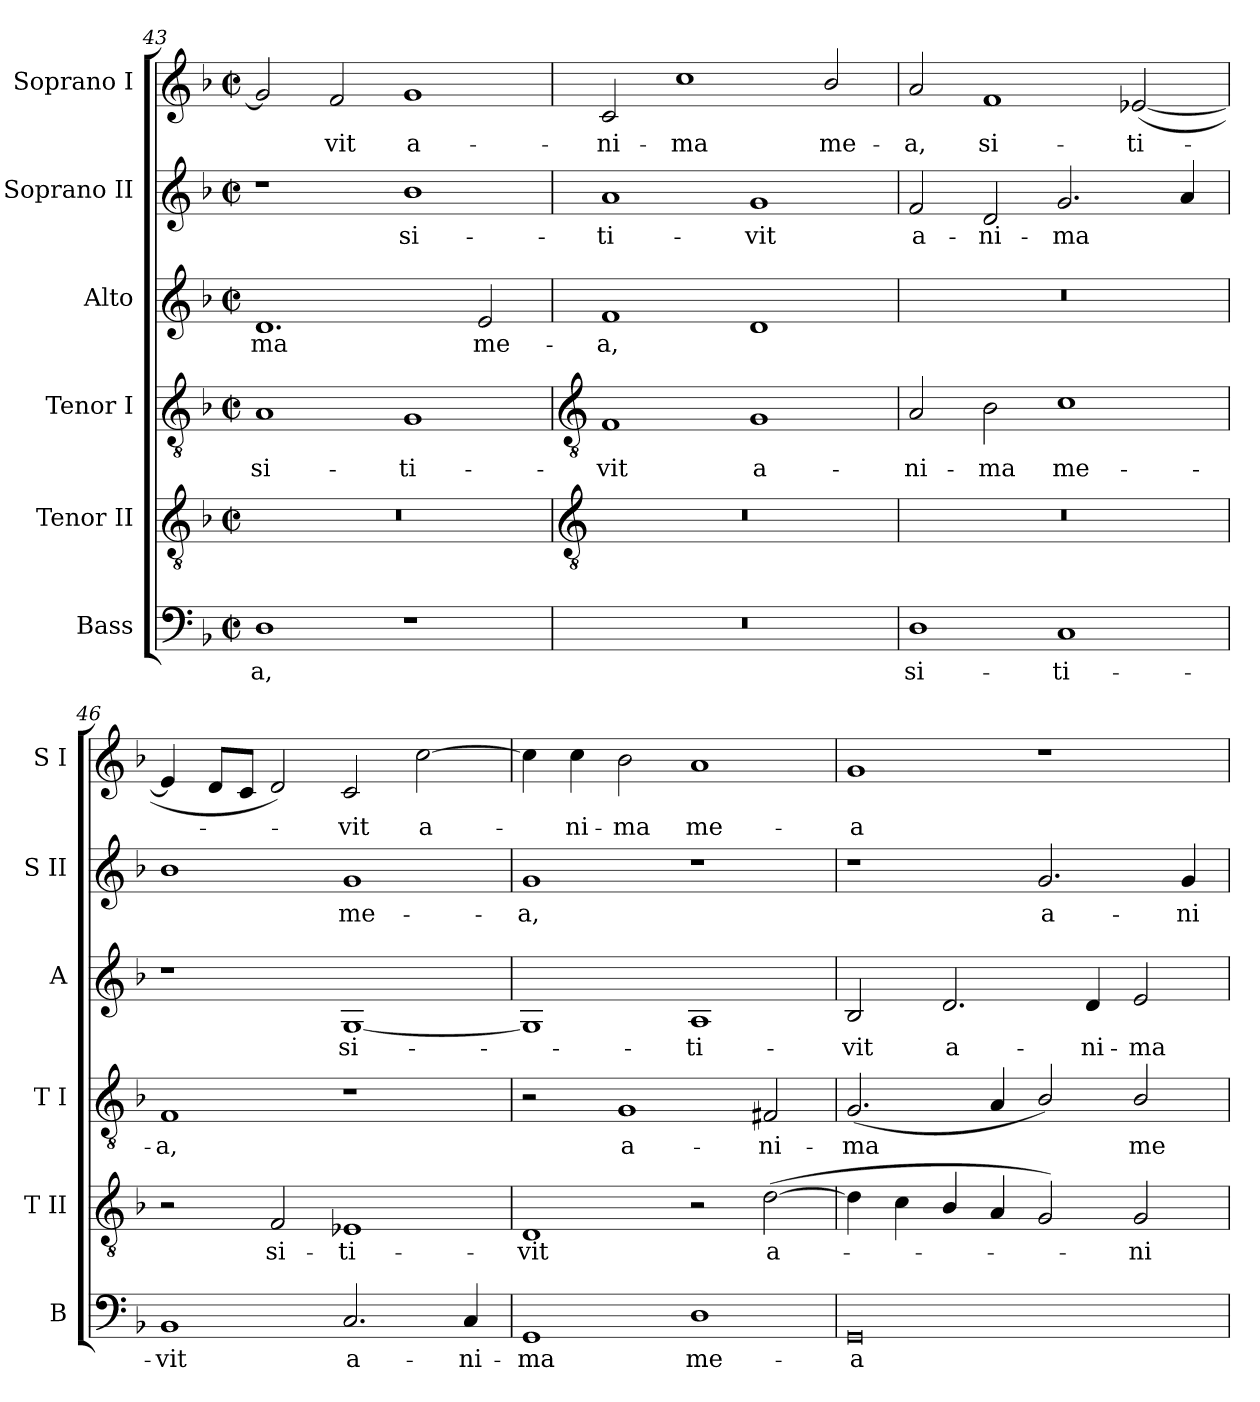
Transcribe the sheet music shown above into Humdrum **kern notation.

**kern	**text	**kern	**text	**kern	**text	**kern	**text	**kern	**text	**kern	**text
*part6	*part6	*part5	*part5	*part4	*part4	*part3	*part3	*part2	*part2	*part1	*part1
*staff6	*staff6	*staff5	*staff5	*staff4	*staff4	*staff3	*staff3	*staff2	*staff2	*staff1	*staff1
*I"Bass	*	*I"Tenor II	*	*I"Tenor I	*	*I"Alto	*	*I"Soprano II	*	*I"Soprano I	*
*I'B	*	*I'T II	*	*I'T I	*	*I'A	*	*I'S II	*	*I'S I	*
*clefF4	*	*clefGv2	*	*clefGv2	*	*clefG2	*	*clefG2	*	*clefG2	*
*k[b-]	*	*k[b-]	*	*k[b-]	*	*k[b-]	*	*k[b-]	*	*k[b-]	*
*F:	*	*F:	*	*F:	*	*F:	*	*F:	*	*F:	*
*M4/2	*	*M4/2	*	*M4/2	*	*M4/2	*	*M4/2	*	*M4/2	*
*met(c|)	*	*met(c|)	*	*met(c|)	*	*met(c|)	*	*met(c|)	*	*met(c|)	*
=43	=43	=43	=43	=43	=43	=43	=43	=43	=43	=43	=43
!	!LO:LY:b	!	!	!	!LO:LY:b	!	!LO:LY:b	!	!	!	!
1D	-a,	0r	.	1A	si-	1.d	-ma	1r	.	2g]	.
!	!	!	!	!	!	!	!	!	!	!	!LO:LY:b
.	.	.	.	.	.	.	.	.	.	2f	vit
!	!	!	!	!	!LO:LY:b	!	!	!	!LO:LY:b	!	!LO:LY:b
1r	.	.	.	1G	-ti-	.	.	1b-	si-	1g	a-
!	!	!	!	!	!	!	!LO:LY:b	!	!	!	!
.	.	.	.	.	.	2e	me-	.	.	.	.
!!LO:LB:g=z
=44	=44	=44	=44	=44	=44	=44	=44	=44	=44	=44	=44
*	*	*clefGv2	*	*clefGv2	*	*	*	*	*	*	*
!	!	!	!	!	!LO:LY:b	!	!LO:LY:b	!	!LO:LY:b	!	!LO:LY:b
0r	.	0r	.	1F	-vit	1f	-a,	1a	-ti-	2c	-ni-
!	!	!	!	!	!	!	!	!	!	!	!LO:LY:b
.	.	.	.	.	.	.	.	.	.	1cc	-ma
!	!	!	!	!	!LO:LY:b	!	!	!	!LO:LY:b	!	!
.	.	.	.	1G	a-	1d	.	1g	-vit	.	.
!	!	!	!	!	!	!	!	!	!	!	!LO:LY:b
.	.	.	.	.	.	.	.	.	.	2b-/	me-
=45	=45	=45	=45	=45	=45	=45	=45	=45	=45	=45	=45
!	!LO:LY:b	!	!	!	!LO:LY:b	!	!	!	!LO:LY:b	!	!LO:LY:b
1D	si-	0r	.	2A	-ni-	0r	.	2f	a-	2a	-a,
!	!	!	!	!	!LO:LY:b	!	!	!	!LO:LY:b	!	!LO:LY:b
.	.	.	.	2B-	-ma	.	.	2d	-ni-	1f	si-
!	!LO:LY:b	!	!	!	!LO:LY:b	!	!	!	!LO:LY:b	!	!
1C	-ti-	.	.	1c	me-	.	.	2.g	-ma	.	.
!	!	!	!	!	!	!	!	!	!	!	!LO:LY:b
.	.	.	.	.	.	.	.	.	.	(<[2e-X	-ti-
.	.	.	.	.	.	.	.	4a	.	.	.
=46	=46	=46	=46	=46	=46	=46	=46	=46	=46	=46	=46
!	!LO:LY:b	!	!	!	!LO:LY:b	!	!	!	!	!	!
1BB-	-vit	2r	.	1F	-a,	1r	.	1b-	.	4e-]	.
.	.	.	.	.	.	.	.	.	.	8dL	.
.	.	.	.	.	.	.	.	.	.	8cJ	.
!	!	!	!LO:LY:b	!	!	!	!	!	!	!	!
.	.	2F	si-	.	.	.	.	.	.	2d)	.
!	!LO:LY:b	!	!LO:LY:b	!	!	!	!LO:LY:b	!	!LO:LY:b	!	!LO:LY:b
2.C	a-	1E-X	-ti-	1r	.	[1G	si-	1g	me-	2c	vit
!	!	!	!	!	!	!	!	!	!	!	!LO:LY:b
.	.	.	.	.	.	.	.	.	.	[2cc	a-
!	!LO:LY:b	!	!	!	!	!	!	!	!	!	!
4C	-ni-	.	.	.	.	.	.	.	.	.	.
=47	=47	=47	=47	=47	=47	=47	=47	=47	=47	=47	=47
!	!LO:LY:b	!	!LO:LY:b	!	!	!	!	!	!LO:LY:b	!	!
1GG	-ma	1D	-vit	2r	.	1G]	.	1g	-a,	4cc]	.
!	!	!	!	!	!	!	!	!	!	!	!LO:LY:b
.	.	.	.	.	.	.	.	.	.	4cc	ni-
!	!	!	!	!	!LO:LY:b	!	!	!	!	!	!LO:LY:b
.	.	.	.	1G	a-	.	.	.	.	2b-	-ma
!	!LO:LY:b	!	!	!	!	!	!LO:LY:b	!	!	!	!LO:LY:b
1D	me-	2r	.	.	.	1A	ti-	1r	.	1a	me-
!	!	!	!LO:LY:b	!	!LO:LY:b	!	!	!	!	!	!
.	.	(<[2d	a-	2F#X	-ni-	.	.	.	.	.	.
=48	=48	=48	=48	=48	=48	=48	=48	=48	=48	=48	=48
!	!LO:LY:b	!	!	!	!LO:LY:b	!	!LO:LY:b	!	!	!	!LO:LY:b
0GG	-a	4d]	.	(<2.G	-ma	2B-	-vit	1r	.	1g	-a
.	.	4c	.	.	.	.	.	.	.	.	.
!	!	!	!	!	!	!	!LO:LY:b	!	!	!	!
.	.	4B-/	.	.	.	2.d	a-	.	.	.	.
.	.	4A	.	4A	.	.	.	.	.	.	.
!	!	!	!	!	!	!	!	!	!LO:LY:b	!	!
.	.	2G)	.	2B-/)	.	.	.	2.g	a-	1r	.
!	!	!	!	!	!	!	!LO:LY:b	!	!	!	!
.	.	.	.	.	.	4d	-ni-	.	.	.	.
!	!	!	!LO:LY:b	!	!LO:LY:b	!	!LO:LY:b	!	!	!	!
.	.	2G	ni-	2B-/	me-	2e	-ma	.	.	.	.
!	!	!	!	!	!	!	!	!	!LO:LY:b	!	!
.	.	.	.	.	.	.	.	4g	-ni-	.	.
=	=	=	=	=	=	=	=	=	=	=	=
*-	*-	*-	*-	*-	*-	*-	*-	*-	*-	*-	*-
